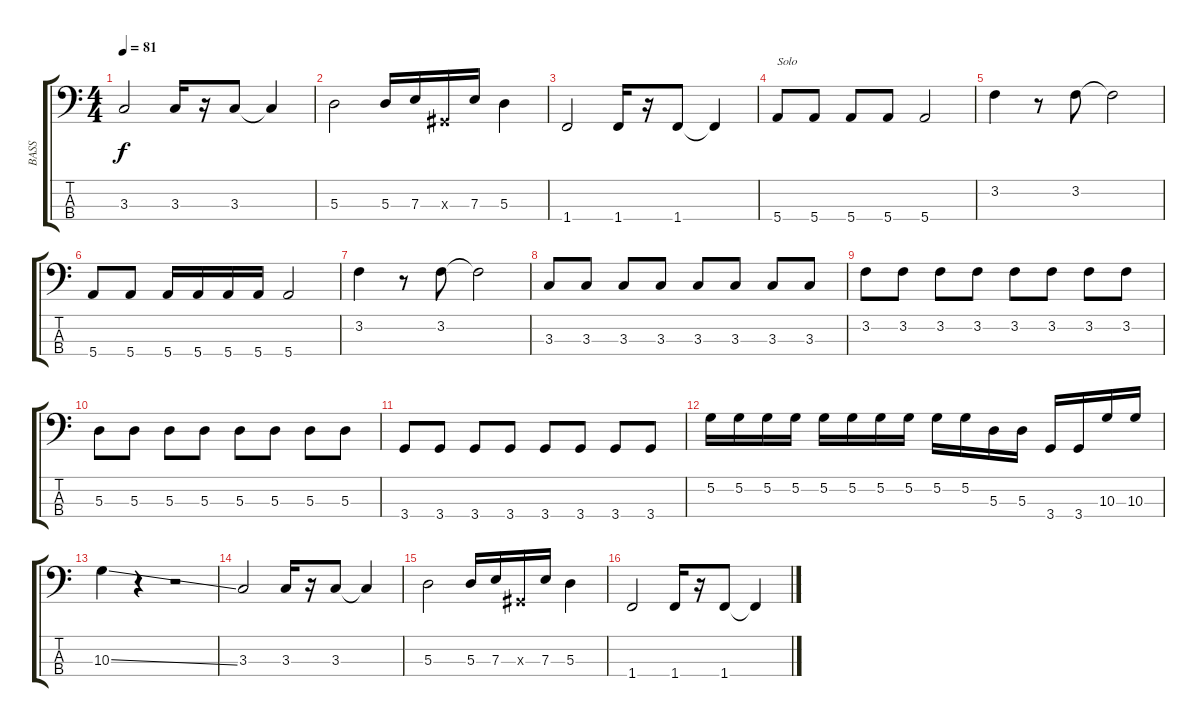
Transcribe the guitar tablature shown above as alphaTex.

\track ("BASS" "BASS") {instrument electricbassfinger}
\staff {score tabs}
\tuning (G2 D2 A1 E1) {hide}
\ts (4 4)
\tempo 81
\clef f4
\ks c
3.3.2{dy f} 3.3.16 r.16 3.3.8 3.3{t}.4 |
5.3.2 5.3.16 7.3.16 -1.3{x}.16 7.3.16 5.3.4 |
1.4.2 1.4.16 r.16 1.4.8 1.4{t}.4 |
5.4.8{txt "Solo"} 5.4.8 5.4.8 5.4.8 5.4.2 |
3.2.4 r.8 3.2.8 3.2{t}.2 |
5.4.8 5.4.8 5.4.16 5.4.16 5.4.16 5.4.16 5.4.2 |
3.2.4 r.8 3.2.8 3.2{t}.2 |
3.3.8 3.3.8 3.3.8 3.3.8 3.3.8 3.3.8 3.3.8 3.3.8 |
3.2.8 3.2.8 3.2.8 3.2.8 3.2.8 3.2.8 3.2.8 3.2.8 |
5.3.8 5.3.8 5.3.8 5.3.8 5.3.8 5.3.8 5.3.8 5.3.8 |
3.4.8 3.4.8 3.4.8 3.4.8 3.4.8 3.4.8 3.4.8 3.4.8 |
5.2.16 5.2.16 5.2.16 5.2.16 5.2.16 5.2.16 5.2.16 5.2.16 5.2.16 5.2.16 5.3.16 5.3.16 3.4.16 3.4.16 10.3.16 10.3.16 |
10.3{ss}.4 r.4 r.2 |
3.3.2 3.3.16 r.16 3.3.8 3.3{t}.4 |
5.3.2 5.3.16 7.3.16 -1.3{x}.16 7.3.16 5.3.4 |
1.4.2 1.4.16 r.16 1.4.8 1.4{t}.4
